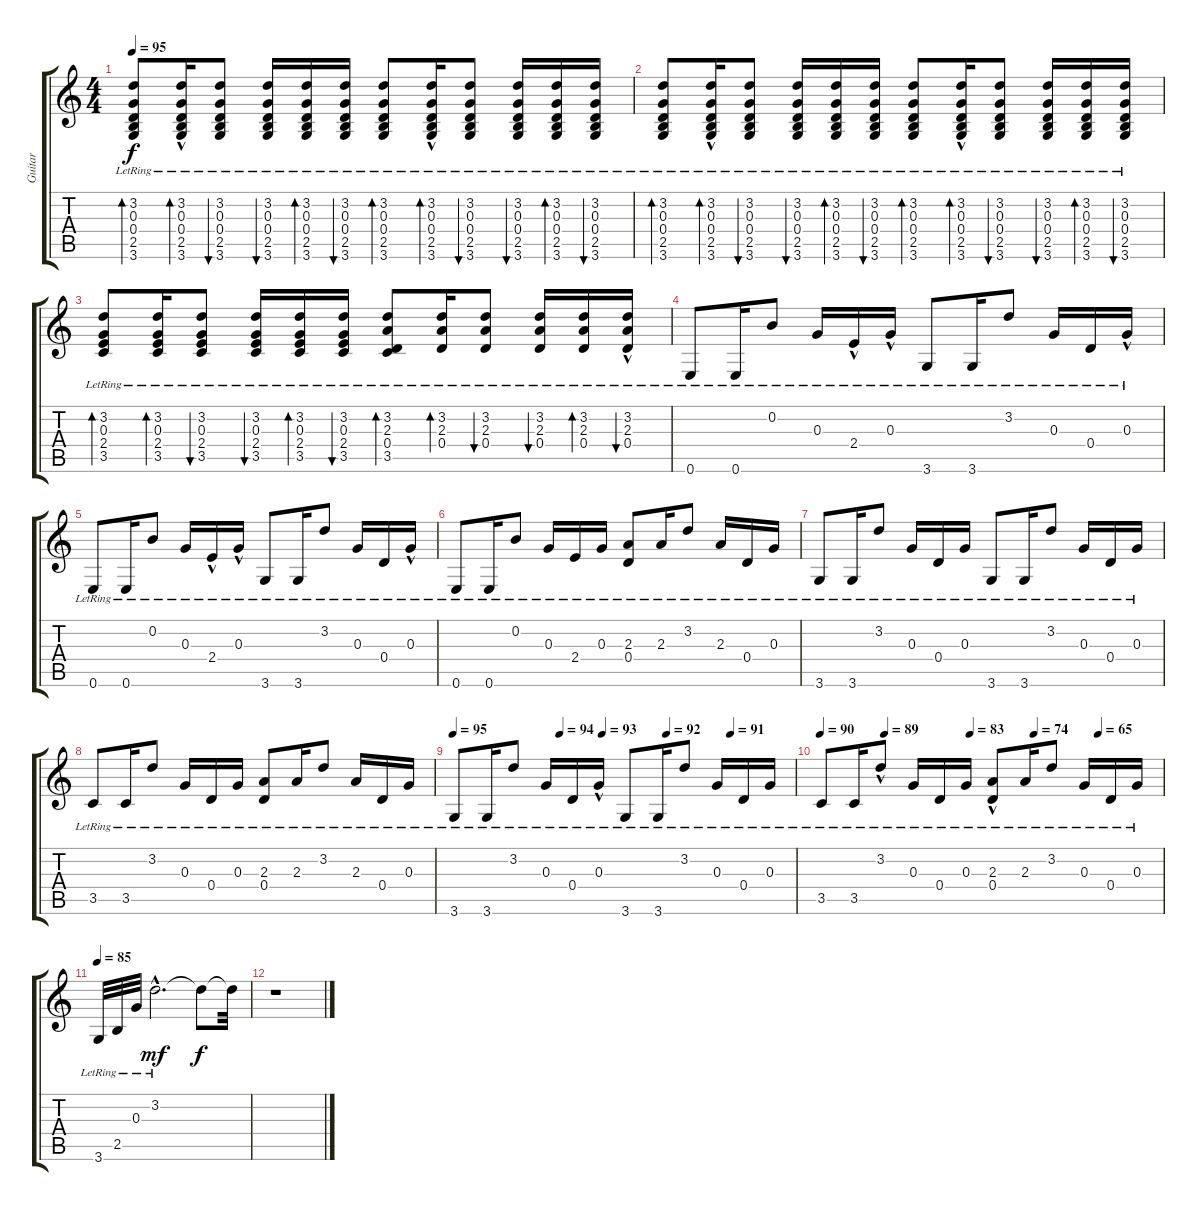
\track ("Guitar" "Guitar") {instrument acousticguitarsteel}
\staff {score tabs}
\tuning (E4 B3 G3 D3 A2 E2) {hide}
\ts (4 4)
\tempo 95
\clef g2
\ks c
(3.2{lr} 0.3{lr} 0.4{lr} 2.5{lr} 3.6{lr}).8{bd 60 dy f} (3.2{hac lr} 0.3{lr} 0.4{lr} 2.5{lr} 3.6{lr}).16{bd 60} (3.2{lr} 0.3{lr} 0.4{lr} 2.5{lr} 3.6{lr}).8{bu 60} (3.2{lr} 0.3{lr} 0.4{lr} 2.5{lr} 3.6{lr}).16{bu 60} (3.2{lr} 0.3{lr} 0.4{lr} 2.5{lr} 3.6{lr}).16{bd 60} (3.2{lr} 0.3{lr} 0.4{lr} 2.5{lr} 3.6{lr}).16{bu 60} (3.2{lr} 0.3{lr} 0.4{lr} 2.5{lr} 3.6{lr}).8{bd 60} (3.2{hac lr} 0.3{lr} 0.4{lr} 2.5{lr} 3.6{lr}).16{bd 60} (3.2{lr} 0.3{lr} 0.4{lr} 2.5{lr} 3.6{lr}).8{bu 60} (3.2{lr} 0.3{lr} 0.4{lr} 2.5{lr} 3.6{lr}).16{bu 60} (3.2{lr} 0.3{lr} 0.4{lr} 2.5{lr} 3.6{lr}).16{bd 60} (3.2{lr} 0.3{lr} 0.4{lr} 2.5{lr} 3.6{lr}).16{bu 60} |
(3.2{lr} 0.3{lr} 0.4{lr} 2.5{lr} 3.6{lr}).8{bd 60} (3.2{hac lr} 0.3{lr} 0.4{lr} 2.5{lr} 3.6{lr}).16{bd 60} (3.2{lr} 0.3{lr} 0.4{lr} 2.5{lr} 3.6{lr}).8{bu 60} (3.2{lr} 0.3{lr} 0.4{lr} 2.5{lr} 3.6{lr}).16{bu 60} (3.2{lr} 0.3{lr} 0.4{lr} 2.5{lr} 3.6{lr}).16{bd 60} (3.2{lr} 0.3{lr} 0.4{lr} 2.5{lr} 3.6{lr}).16{bu 60} (3.2{lr} 0.3{lr} 0.4{lr} 2.5{lr} 3.6{lr}).8{bd 60} (3.2{hac lr} 0.3{lr} 0.4{lr} 2.5{lr} 3.6{lr}).16{bd 60} (3.2{lr} 0.3{lr} 0.4{lr} 2.5{lr} 3.6{lr}).8{bu 60} (3.2{lr} 0.3{lr} 0.4{lr} 2.5{lr} 3.6{lr}).16{bu 60} (3.2{lr} 0.3{lr} 0.4{lr} 2.5{lr} 3.6{lr}).16{bd 60} (3.2{lr} 0.3{lr} 0.4{lr} 2.5{lr} 3.6{lr}).16{bu 60} |
(3.2{lr} 0.3{lr} 2.4{lr} 3.5{lr}).8{bd 60} (3.2{lr} 0.3{lr} 2.4{lr} 3.5{lr}).16{bd 60} (3.2{lr} 0.3{lr} 2.4{lr} 3.5{lr}).8{bu 60} (3.2{lr} 0.3{lr} 2.4{lr} 3.5{lr}).16{bu 60} (3.2{lr} 0.3{lr} 2.4{lr} 3.5{lr}).16{bd 60} (3.2{lr} 0.3{lr} 2.4{lr} 3.5{lr}).16{bu 60} (3.2{lr} 2.3{lr} 0.4{lr} 3.5{lr}).8{bd 60} (3.2{lr} 2.3{lr} 0.4{lr}).16{bd 60} (3.2{lr} 2.3{lr} 0.4{lr}).8{bu 60} (3.2{lr} 2.3{lr} 0.4{lr}).16{bu 60} (3.2{lr} 2.3{lr} 0.4{lr}).16{bd 60} (3.2{hac lr} 2.3{lr} 0.4{lr}).16{bu 60} |
0.6{lr}.8 0.6{lr}.16 0.2{lr}.8 0.3{lr}.16 2.4{hac lr}.16 0.3{hac lr}.16 3.6{lr}.8 3.6{lr}.16 3.2{lr}.8 0.3{lr}.16 0.4{lr}.16 0.3{hac lr}.16 |
0.6{lr}.8 0.6{lr}.16 0.2{lr}.8 0.3{lr}.16 2.4{hac lr}.16 0.3{hac lr}.16 3.6{lr}.8 3.6{lr}.16 3.2{lr}.8 0.3{lr}.16 0.4{lr}.16 0.3{hac lr}.16 |
0.6{lr}.8 0.6{lr}.16 0.2{lr}.8 0.3{lr}.16 2.4{lr}.16 0.3{lr}.16 (2.3{lr} 0.4{lr}).8 2.3{lr}.16 3.2{lr}.8 2.3{lr}.16 0.4{lr}.16 0.3{lr}.16 |
3.6{lr}.8 3.6{lr}.16 3.2{lr}.8 0.3{lr}.16 0.4{lr}.16 0.3{lr}.16 3.6{lr}.8 3.6{lr}.16 3.2{lr}.8 0.3{lr}.16 0.4{lr}.16 0.3{lr}.16 |
3.5{lr}.8 3.5{lr}.16 3.2{lr}.8 0.3{lr}.16 0.4{lr}.16 0.3{lr}.16 (2.3{lr} 0.4{lr}).8 2.3{lr}.16 3.2{lr}.8 2.3{lr}.16 0.4{lr}.16 0.3{lr}.16 |
\tempo 95
\tempo (94 0.3125)
\tempo (93 0.4375)
\tempo (92 0.625)
\tempo (91 0.8125)
3.6{lr}.8 3.6{lr}.16 3.2{lr}.8 0.3{lr}.16 0.4{lr}.16 0.3{hac lr}.16 3.6{lr}.8 3.6{lr}.16 3.2{lr}.8 0.3{lr}.16 0.4{lr}.16 0.3{lr}.16 |
\tempo 90
\tempo (89 0.1875)
\tempo (83 0.4375)
\tempo (74 0.625)
\tempo (65 0.8125)
3.5{lr}.8 3.5{lr}.16 3.2{hac lr}.8 0.3{lr}.16 0.4{lr}.16 0.3{lr}.16 (2.3{lr} 0.4{hac lr}).8 2.3{lr}.16 3.2{lr}.8 0.3{lr}.16 0.4{lr}.16 0.3{lr}.16 |
\tempo 85
3.6{lr}.32 2.5{lr}.32 0.3{lr}.32 3.2{hac lr}.2{d dy mf} 3.2{t}.8{dy f} 3.2{t}.32 |
r.1
